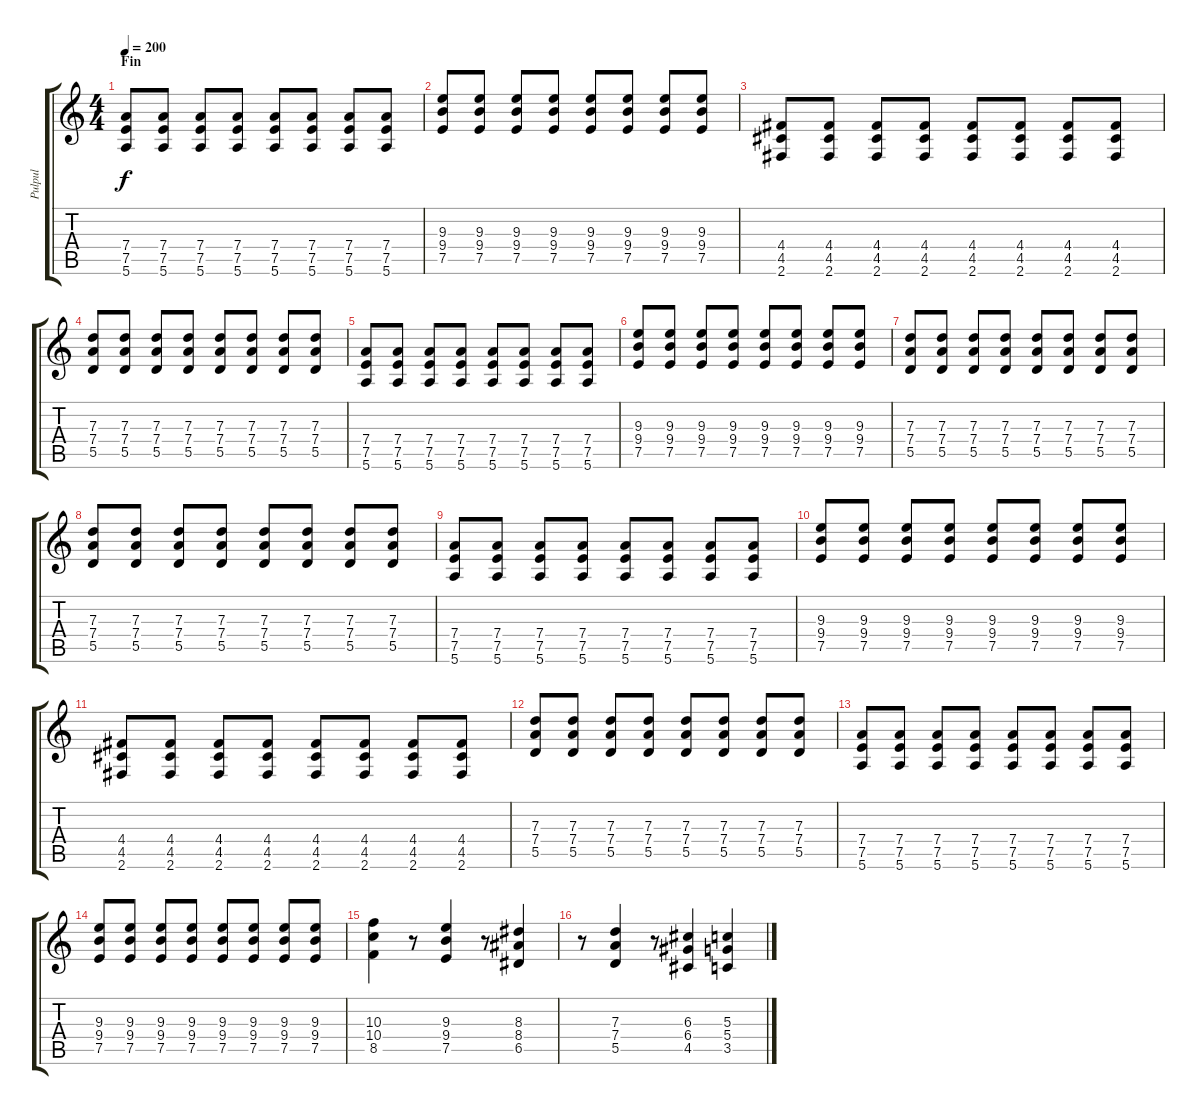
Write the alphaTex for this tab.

\track ("Pulpul" "Pulpul") {instrument overdrivenguitar}
\staff {score tabs}
\tuning (E4 B3 G3 D3 A2 E2) {hide}
\ts (4 4)
\section ("" "Fin")
\tempo 200
\clef g2
\ks c
(7.4 7.5 5.6).8{dy f volume 14 instrument distortionguitar} (7.4 7.5 5.6).8 (7.4 7.5 5.6).8 (7.4 7.5 5.6).8 (7.4 7.5 5.6).8 (7.4 7.5 5.6).8 (7.4 7.5 5.6).8 (7.4 7.5 5.6).8 |
(9.3 9.4 7.5).8 (9.3 9.4 7.5).8 (9.3 9.4 7.5).8 (9.3 9.4 7.5).8 (9.3 9.4 7.5).8 (9.3 9.4 7.5).8 (9.3 9.4 7.5).8 (9.3 9.4 7.5).8 |
(4.4 4.5 2.6).8 (4.4 4.5 2.6).8 (4.4 4.5 2.6).8 (4.4 4.5 2.6).8 (4.4 4.5 2.6).8 (4.4 4.5 2.6).8 (4.4 4.5 2.6).8 (4.4 4.5 2.6).8 |
(7.3 7.4 5.5).8 (7.3 7.4 5.5).8 (7.3 7.4 5.5).8 (7.3 7.4 5.5).8 (7.3 7.4 5.5).8 (7.3 7.4 5.5).8 (7.3 7.4 5.5).8 (7.3 7.4 5.5).8 |
(7.4 7.5 5.6).8 (7.4 7.5 5.6).8 (7.4 7.5 5.6).8 (7.4 7.5 5.6).8 (7.4 7.5 5.6).8 (7.4 7.5 5.6).8 (7.4 7.5 5.6).8 (7.4 7.5 5.6).8 |
(9.3 9.4 7.5).8 (9.3 9.4 7.5).8 (9.3 9.4 7.5).8 (9.3 9.4 7.5).8 (9.3 9.4 7.5).8 (9.3 9.4 7.5).8 (9.3 9.4 7.5).8 (9.3 9.4 7.5).8 |
(7.3 7.4 5.5).8 (7.3 7.4 5.5).8 (7.3 7.4 5.5).8 (7.3 7.4 5.5).8 (7.3 7.4 5.5).8 (7.3 7.4 5.5).8 (7.3 7.4 5.5).8 (7.3 7.4 5.5).8 |
(7.3 7.4 5.5).8 (7.3 7.4 5.5).8 (7.3 7.4 5.5).8 (7.3 7.4 5.5).8 (7.3 7.4 5.5).8 (7.3 7.4 5.5).8 (7.3 7.4 5.5).8 (7.3 7.4 5.5).8 |
(7.4 7.5 5.6).8 (7.4 7.5 5.6).8 (7.4 7.5 5.6).8 (7.4 7.5 5.6).8 (7.4 7.5 5.6).8 (7.4 7.5 5.6).8 (7.4 7.5 5.6).8 (7.4 7.5 5.6).8 |
(9.3 9.4 7.5).8 (9.3 9.4 7.5).8 (9.3 9.4 7.5).8 (9.3 9.4 7.5).8 (9.3 9.4 7.5).8 (9.3 9.4 7.5).8 (9.3 9.4 7.5).8 (9.3 9.4 7.5).8 |
(4.4 4.5 2.6).8 (4.4 4.5 2.6).8 (4.4 4.5 2.6).8 (4.4 4.5 2.6).8 (4.4 4.5 2.6).8 (4.4 4.5 2.6).8 (4.4 4.5 2.6).8 (4.4 4.5 2.6).8 |
(7.3 7.4 5.5).8 (7.3 7.4 5.5).8 (7.3 7.4 5.5).8 (7.3 7.4 5.5).8 (7.3 7.4 5.5).8 (7.3 7.4 5.5).8 (7.3 7.4 5.5).8 (7.3 7.4 5.5).8 |
(7.4 7.5 5.6).8 (7.4 7.5 5.6).8 (7.4 7.5 5.6).8 (7.4 7.5 5.6).8 (7.4 7.5 5.6).8 (7.4 7.5 5.6).8 (7.4 7.5 5.6).8 (7.4 7.5 5.6).8 |
(9.3 9.4 7.5).8 (9.3 9.4 7.5).8 (9.3 9.4 7.5).8 (9.3 9.4 7.5).8 (9.3 9.4 7.5).8 (9.3 9.4 7.5).8 (9.3 9.4 7.5).8 (9.3 9.4 7.5).8 |
(10.3 10.4 8.5).4{volume 11 instrument overdrivenguitar} r.8 (9.3 9.4 7.5).4 r.8 (8.3 8.4 6.5).4 |
r.8 (7.3 7.4 5.5).4 r.8 (6.3 6.4 4.5).4 (5.3 5.4 3.5).4
